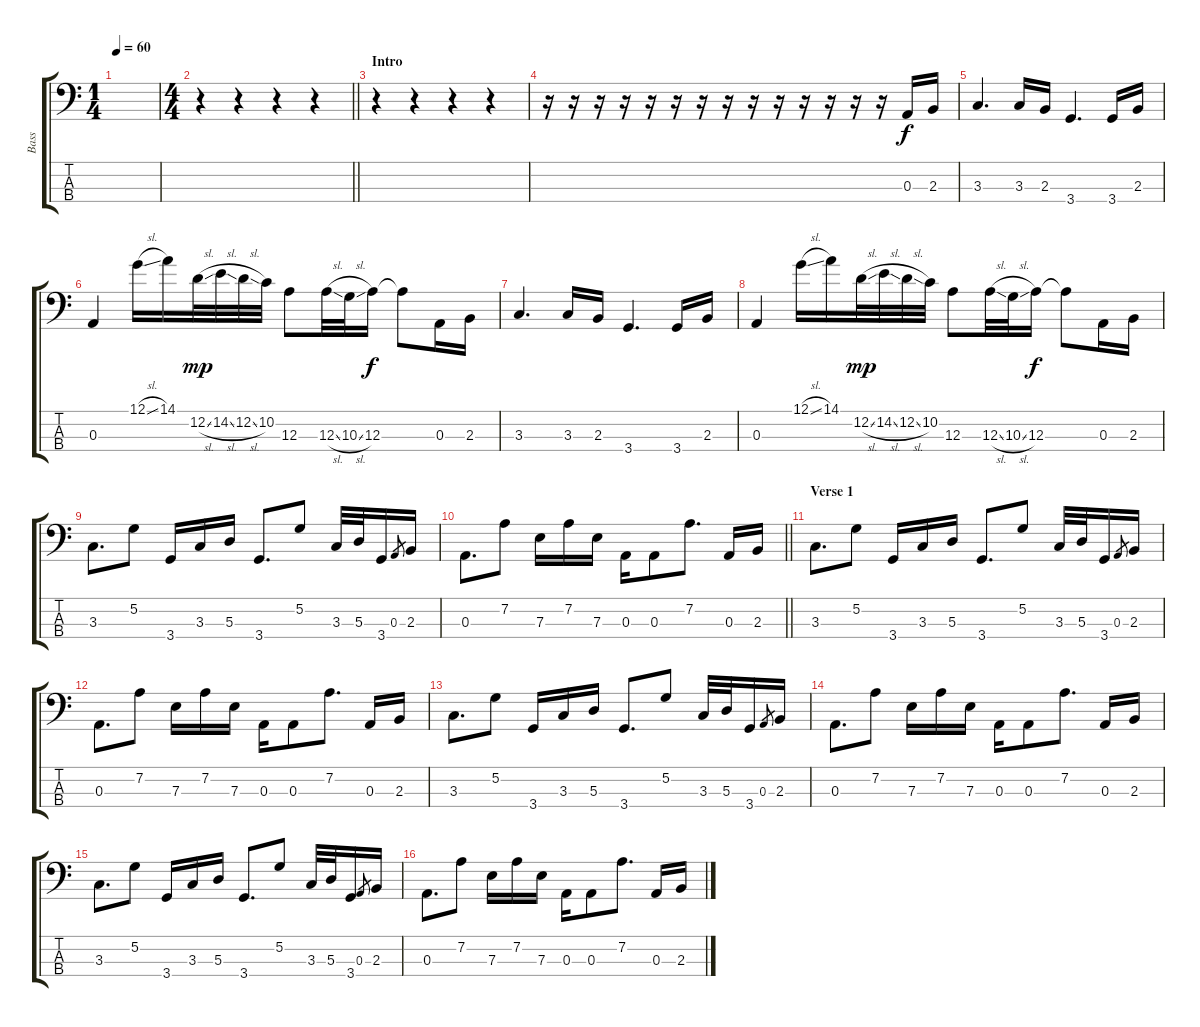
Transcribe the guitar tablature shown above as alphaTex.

\track ("Bass" "Bass") {instrument electricbassfinger}
\staff {score tabs}
\tuning (G2 D2 A1 E1) {hide}
\ts (1 4)
\tempo 60
\clef f4
\ks c
|
\ts (4 4)
\barLineRight lightlight
r.4 r.4 r.4 r.4 |
\section ("" "Intro")
r.4 r.4 r.4 r.4 |
r.16 r.16 r.16 r.16 r.16 r.16 r.16 r.16 r.16 r.16 r.16 r.16 r.16 r.16 0.3.16 2.3.16 |
3.3.4{d} 3.3.16 2.3.16 3.4.4{d} 3.4.16 2.3.16 |
0.3.4 12.1{sl}.16 14.1.16 12.2{sl}.32{dy mp} 14.2{sl}.32 12.2{sl}.32 10.2.32 12.3.8 12.3{sl}.32 10.3{sl}.32 12.3.16{dy f} 12.3{t}.8 0.3.16 2.3.16 |
3.3.4{d} 3.3.16 2.3.16 3.4.4{d} 3.4.16 2.3.16 |
0.3.4 12.1{sl}.16 14.1.16 12.2{sl}.32{dy mp} 14.2{sl}.32 12.2{sl}.32 10.2.32 12.3.8 12.3{sl}.32 10.3{sl}.32 12.3.16{dy f} 12.3{t}.8 0.3.16 2.3.16 |
3.3.8{d} 5.2.8 3.4.16 3.3.16 5.3.16 3.4.8{d} 5.2.8 3.3.32 5.3.32 3.4.16 0.3.8{gr} 2.3.16 |
\barLineRight lightlight
0.3.8{d} 7.2.8 7.3.16 7.2.16 7.3.16 0.3.16 0.3.8 7.2.8{d} 0.3.16 2.3.16 |
\section ("" "Verse 1")
3.3.8{d} 5.2.8 3.4.16 3.3.16 5.3.16 3.4.8{d} 5.2.8 3.3.32 5.3.32 3.4.16 0.3.8{gr} 2.3.16 |
0.3.8{d} 7.2.8 7.3.16 7.2.16 7.3.16 0.3.16 0.3.8 7.2.8{d} 0.3.16 2.3.16 |
3.3.8{d} 5.2.8 3.4.16 3.3.16 5.3.16 3.4.8{d} 5.2.8 3.3.32 5.3.32 3.4.16 0.3.8{gr} 2.3.16 |
0.3.8{d} 7.2.8 7.3.16 7.2.16 7.3.16 0.3.16 0.3.8 7.2.8{d} 0.3.16 2.3.16 |
3.3.8{d} 5.2.8 3.4.16 3.3.16 5.3.16 3.4.8{d} 5.2.8 3.3.32 5.3.32 3.4.16 0.3.8{gr} 2.3.16 |
0.3.8{d} 7.2.8 7.3.16 7.2.16 7.3.16 0.3.16 0.3.8 7.2.8{d} 0.3.16 2.3.16
